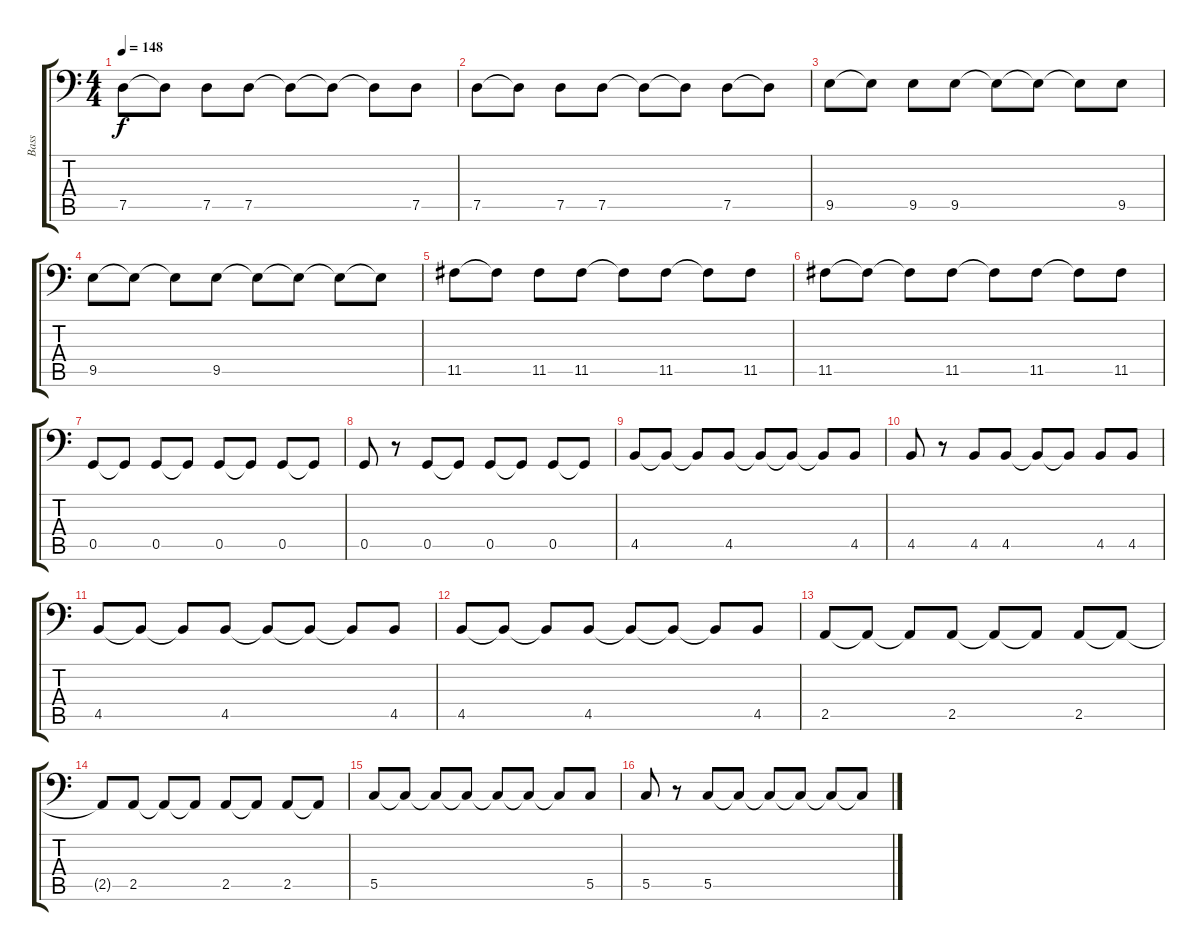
\track ("Bass" "Bass") {instrument electricbasspick}
\staff {score tabs}
\tuning (D3 A2 F2 C2 G1 D1) {hide}
\ts (4 4)
\tempo 148
\clef f4
\ks c
7.5.8{dy f} 7.5{t}.8 7.5.8 7.5.8 7.5{t}.8 7.5{t}.8 7.5{t}.8 7.5.8 |
7.5.8 7.5{t}.8 7.5.8 7.5.8 7.5{t}.8 7.5{t}.8 7.5.8 7.5{t}.8 |
9.5.8 9.5{t}.8 9.5.8 9.5.8 9.5{t}.8 9.5{t}.8 9.5{t}.8 9.5.8 |
9.5.8 9.5{t}.8 9.5{t}.8 9.5.8 9.5{t}.8 9.5{t}.8 9.5{t}.8 9.5{t}.8 |
11.5.8 11.5{t}.8 11.5.8 11.5.8 11.5{t}.8 11.5.8 11.5{t}.8 11.5.8 |
11.5.8 11.5{t}.8 11.5{t}.8 11.5.8 11.5{t}.8 11.5.8 11.5{t}.8 11.5.8 |
0.5.8{volume 12} 0.5{t}.8 0.5.8 0.5{t}.8 0.5.8 0.5{t}.8 0.5.8 0.5{t}.8 |
0.5.8 r.8 0.5.8 0.5{t}.8 0.5.8 0.5{t}.8 0.5.8 0.5{t}.8 |
4.5.8 4.5{t}.8 4.5{t}.8 4.5.8 4.5{t}.8 4.5{t}.8 4.5{t}.8 4.5.8 |
4.5.8 r.8 4.5.8 4.5.8 4.5{t}.8 4.5{t}.8 4.5.8 4.5.8 |
4.5.8{volume 8} 4.5{t}.8 4.5{t}.8 4.5.8 4.5{t}.8 4.5{t}.8 4.5{t}.8 4.5.8 |
4.5.8 4.5{t}.8 4.5{t}.8 4.5.8 4.5{t}.8 4.5{t}.8 4.5{t}.8 4.5.8 |
2.5.8 2.5{t}.8 2.5{t}.8 2.5.8 2.5{t}.8 2.5{t}.8 2.5.8 2.5{t}.8 |
2.5{t}.8 2.5.8 2.5{t}.8 2.5{t}.8 2.5.8 2.5{t}.8 2.5.8 2.5{t}.8 |
5.5.8{volume 5} 5.5{t}.8 5.5{t}.8 5.5{t}.8 5.5{t}.8 5.5{t}.8 5.5{t}.8 5.5.8 |
5.5.8 r.8 5.5.8 5.5{t}.8 5.5{t}.8 5.5{t}.8 5.5{t}.8 5.5{t}.8
